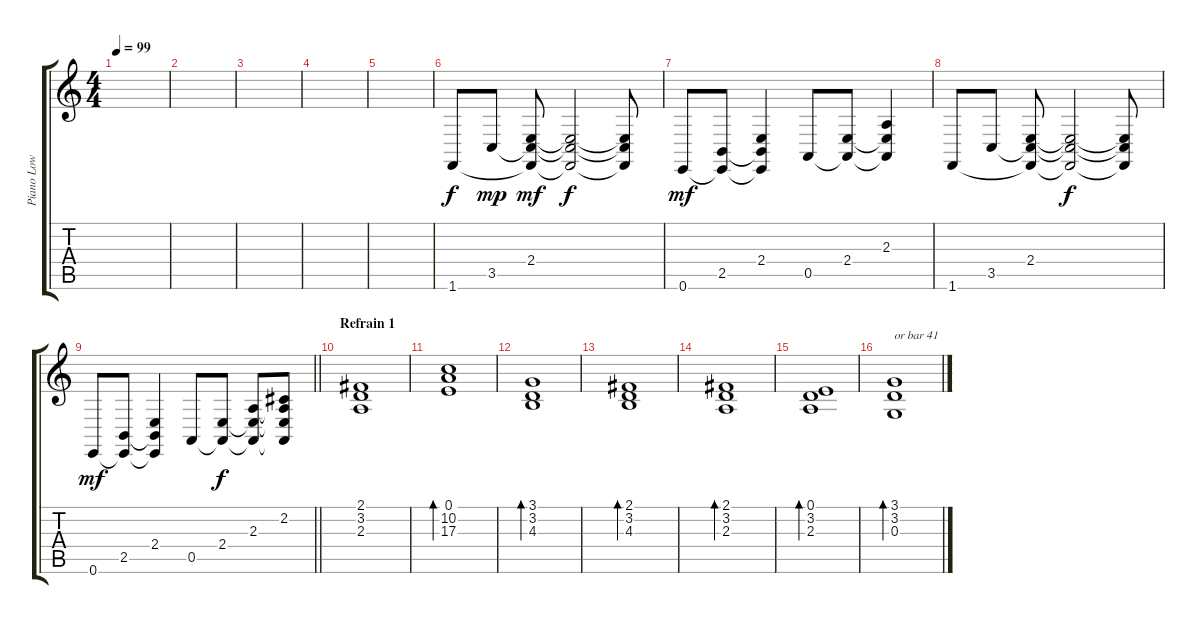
\track ("Piano Low" "Piano Low") {instrument brightacousticpiano}
\staff {score tabs}
\tuning (E4 B3 G3 D3 A2 E2) {hide}
\ts (4 4)
\tempo 99
\clef g2
\ks c
|
|
|
|
|
1.6.8 3.5.8{dy mp} (2.4 3.5{t} 1.6{t}).8{dy mf} (2.4{t} 3.5{t} 1.6{t}).2{dy f} (2.4{t} 3.5{t} 1.6{t}).8 |
0.6.8{dy mf} (2.5 0.6{t}).8 (2.4 2.5{t} 0.6{t}).4 0.5.8 (2.4 0.5{t}).8 (2.3 2.4{t} 0.5{t}).4 |
1.6.8 3.5.8 (2.4 3.5{t} 1.6{t}).8 (2.4{t} 3.5{t} 1.6{t}).2{dy f} (2.4{t} 3.5{t} 1.6{t}).8 |
\barLineRight lightlight
0.6.8{dy mf} (2.5 0.6{t}).8 (2.4 2.5{t} 0.6{t}).4 0.5.8 (2.4 0.5{t}).8{dy f} (2.3 2.4{t} 0.5{t}).8 (2.2 2.3{t} 2.4{t} 0.5{t}).8 |
\section ("" "Refrain 1")
(2.1 3.2 2.3).1 |
(0.1 10.2 17.3).1{bd 120} |
(3.1 3.2 4.3).1{bd 120} |
(2.1 3.2 4.3).1{bd 120} |
(2.1 3.2 2.3).1{bd 120} |
(0.1 3.2 2.3).1{bd 120} |
(3.1 3.2 0.3).1{bd 120 txt "or bar 41"}
